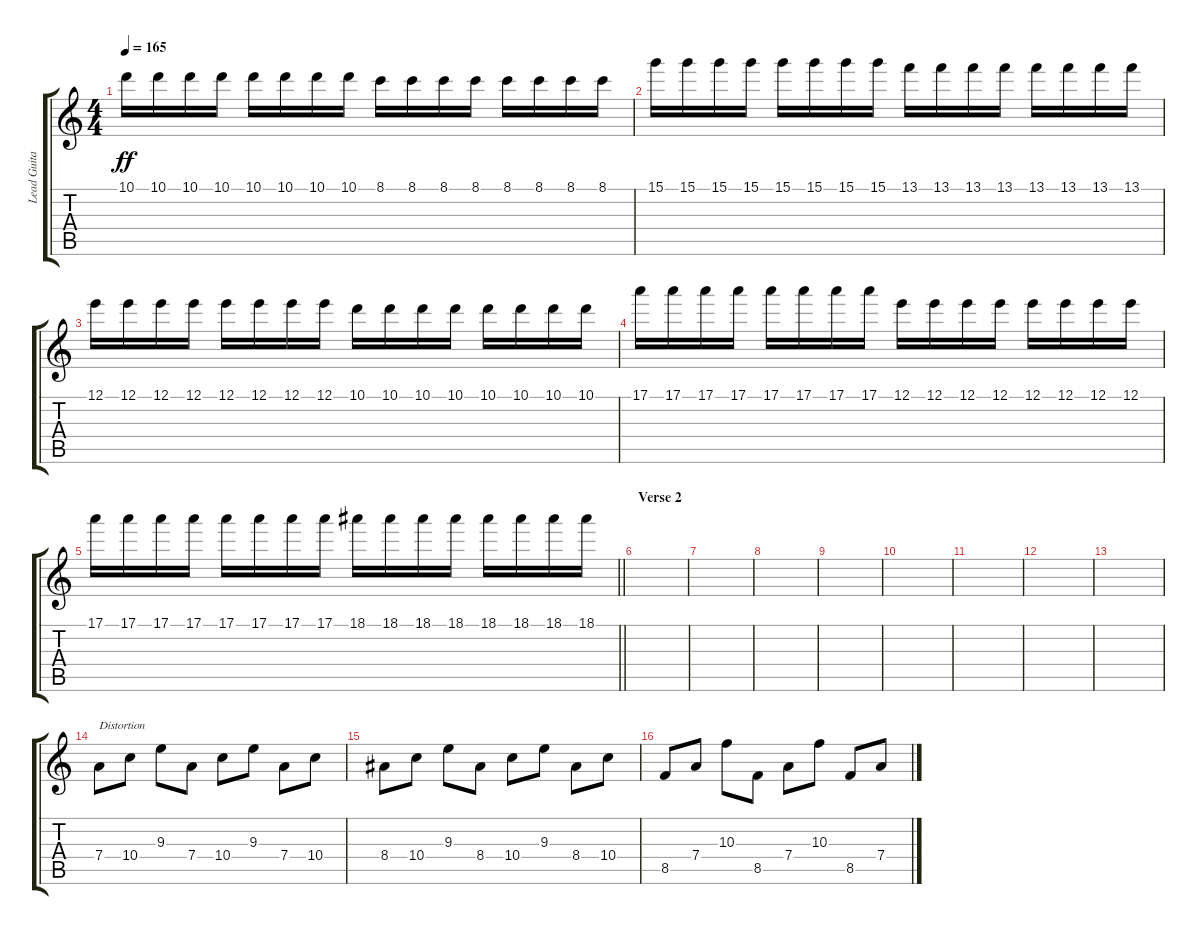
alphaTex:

\track ("Lead Guitar" "Lead Guita") {instrument electricguitarjazz}
\staff {score tabs}
\tuning (E4 B3 G3 D3 A2 E2) {hide}
\ts (4 4)
\tempo 165
\clef g2
\ks c
10.1.16{dy ff} 10.1.16 10.1.16 10.1.16 10.1.16 10.1.16 10.1.16 10.1.16 8.1.16 8.1.16 8.1.16 8.1.16 8.1.16 8.1.16 8.1.16 8.1.16 |
15.1.16 15.1.16 15.1.16 15.1.16 15.1.16 15.1.16 15.1.16 15.1.16 13.1.16 13.1.16 13.1.16 13.1.16 13.1.16 13.1.16 13.1.16 13.1.16 |
12.1.16 12.1.16 12.1.16 12.1.16 12.1.16 12.1.16 12.1.16 12.1.16 10.1.16 10.1.16 10.1.16 10.1.16 10.1.16 10.1.16 10.1.16 10.1.16 |
17.1.16 17.1.16 17.1.16 17.1.16 17.1.16 17.1.16 17.1.16 17.1.16 12.1.16 12.1.16 12.1.16 12.1.16 12.1.16 12.1.16 12.1.16 12.1.16 |
\barLineRight lightlight
17.1.16 17.1.16 17.1.16 17.1.16 17.1.16 17.1.16 17.1.16 17.1.16 18.1.16 18.1.16 18.1.16 18.1.16 18.1.16 18.1.16 18.1.16 18.1.16 |
\section ("" "Verse 2")
|
|
|
|
|
|
|
|
7.4.8{txt "Distortion" balance 13 instrument distortionguitar} 10.4.8 9.3.8 7.4.8 10.4.8 9.3.8 7.4.8 10.4.8 |
8.4.8 10.4.8 9.3.8 8.4.8 10.4.8 9.3.8 8.4.8 10.4.8 |
8.5.8 7.4.8 10.3.8 8.5.8 7.4.8 10.3.8 8.5.8 7.4.8
